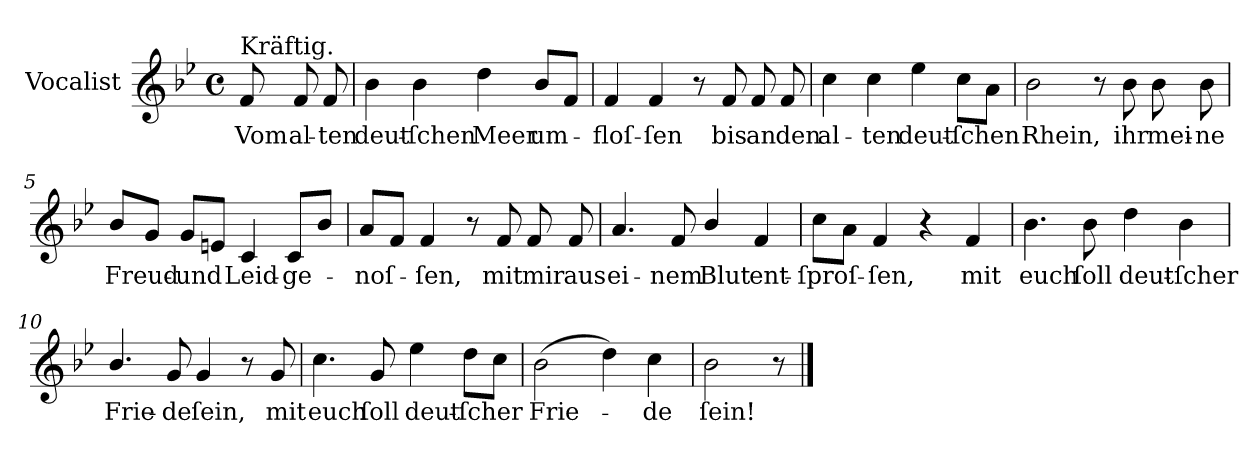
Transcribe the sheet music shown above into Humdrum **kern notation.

**kern	**text
*part1	*part1
*staff1	*staff1
*I"Vocalist	*
*clefG2	*
*k[b-e-]	*
*B-:	*
*M4/4	*
*met(c)	*
=	=
!LO:TX:a:t=Kräftig.	!
8f	Vom
8f	al-
8f	-ten
=1	=1
4b-	deut-
4b-	-ſchen
4dd	Meer
8b-L	um-
8fJ	.
=2	=2
4f	-floſ-
4f	-ſen
8r	.
8f	bis
8f	an
8f	den
=3	=3
4cc	al-
4cc	-ten
4ee-	deut-
8ccL	-ſchen
8aJ	.
=4	=4
2b-	Rhein,
8r	.
8b-	ihr
8b-	mei-
8b-	-ne
=5	=5
8b-L	Freud-
8gJ	.
8gL	-und
8enJ	.
4c	Leid-
8cL	-ge-
8b-J	.
=6	=6
8aL	-noſ-
8fJ	.
4f	-ſen,
8r	.
8f	mit
8f	mir
8f	aus
=7	=7
4.a	ei-
8f	-nem
4b-/	Blut
4f	ent-
=8	=8
8ccL	-ſproſ-
8aJ	.
4f	-ſen,
4r	.
4f	mit
=9	=9
4.b-	euch
8b-	ſoll
4dd	deut-
4b-	-ſcher
=10	=10
4.b-/	Frie-
8g	-de
4g	ſein,
8r	.
8g	mit
=11	=11
4.cc	euch
8g	ſoll
4ee-	deut-
8ddL	-ſcher
8ccJ	.
=12	=12
(2b-	Frie-
4dd)	.
4cc	-de
=13	=13
2b-	ſein!
8r	.
==	==
*-	*-
